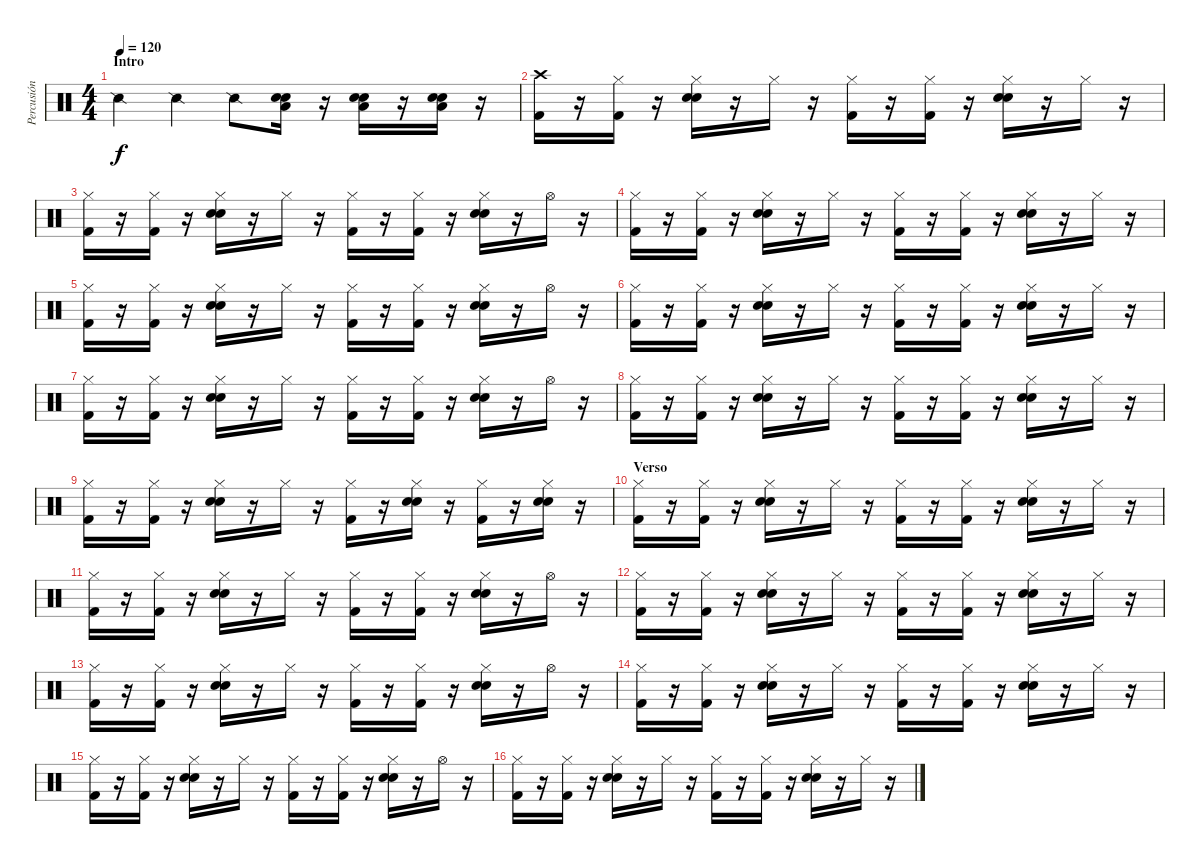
\track ("Percusión" "Percusión") {instrument percussion}
\staff {score}
\articulation defaults
\ts (4 4)
\section ("" "Intro")
\tempo 120
\clef neutral
\ks c "Snare (side stick) 2".4{dy f} "Snare (side stick) 2".4 "Snare (side stick) 2".8
("Electric Snare (hit)" "Low Floor Tom (hit)" "Snare (hit) 2").16 r.16 ("Electric Snare (hit)" "Low Floor Tom (hit)" "Snare (hit) 2").16 r.16 ("Electric Snare (hit)" "Low Floor Tom (hit)" "Snare (hit) 2").16 r.16 |
("Crash high (hit)" "Kick (hit) 2").16 r.16 ("Hi-Hat (closed)" "Kick (hit) 2").16 r.16 ("Hi-Hat (closed)" "Electric Snare (hit)" "Snare (hit) 2").16 r.16 "Hi-Hat (closed)".16 r.16 ("Hi-Hat (closed)" "Kick (hit) 2").16 r.16 ("Hi-Hat (closed)" "Kick (hit) 2").16 r.16 ("Hi-Hat (closed)" "Electric Snare (hit)" "Snare (hit) 2").16 r.16 "Hi-Hat (closed)".16 r.16 |
("Hi-Hat (closed)" "Kick (hit) 2").16 r.16 ("Hi-Hat (closed)" "Kick (hit) 2").16 r.16 ("Hi-Hat (closed)" "Electric Snare (hit)" "Snare (hit) 2").16 r.16 "Hi-Hat (closed)".16 r.16 ("Hi-Hat (closed)" "Kick (hit) 2").16 r.16 ("Hi-Hat (closed)" "Kick (hit) 2").16 r.16 ("Hi-Hat (closed)" "Electric Snare (hit)" "Snare (hit) 2").16 r.16 "Hi-Hat (open)".16 r.16 |
("Hi-Hat (closed)" "Kick (hit) 2").16 r.16 ("Hi-Hat (closed)" "Kick (hit) 2").16 r.16 ("Hi-Hat (closed)" "Electric Snare (hit)" "Snare (hit) 2").16 r.16 "Hi-Hat (closed)".16 r.16 ("Hi-Hat (closed)" "Kick (hit) 2").16 r.16 ("Hi-Hat (closed)" "Kick (hit) 2").16 r.16 ("Hi-Hat (closed)" "Electric Snare (hit)" "Snare (hit) 2").16 r.16 "Hi-Hat (closed)".16 r.16 |
("Hi-Hat (closed)" "Kick (hit) 2").16 r.16 ("Hi-Hat (closed)" "Kick (hit) 2").16 r.16 ("Hi-Hat (closed)" "Electric Snare (hit)" "Snare (hit) 2").16 r.16 "Hi-Hat (closed)".16 r.16 ("Hi-Hat (closed)" "Kick (hit) 2").16 r.16 ("Hi-Hat (closed)" "Kick (hit) 2").16 r.16 ("Hi-Hat (closed)" "Electric Snare (hit)" "Snare (hit) 2").16 r.16 "Hi-Hat (open)".16 r.16 |
("Hi-Hat (closed)" "Kick (hit) 2").16 r.16 ("Hi-Hat (closed)" "Kick (hit) 2").16 r.16 ("Hi-Hat (closed)" "Electric Snare (hit)" "Snare (hit) 2").16 r.16 "Hi-Hat (closed)".16 r.16 ("Hi-Hat (closed)" "Kick (hit) 2").16 r.16 ("Hi-Hat (closed)" "Kick (hit) 2").16 r.16 ("Hi-Hat (closed)" "Electric Snare (hit)" "Snare (hit) 2").16 r.16 "Hi-Hat (closed)".16 r.16 |
("Hi-Hat (closed)" "Kick (hit) 2").16 r.16 ("Hi-Hat (closed)" "Kick (hit) 2").16 r.16 ("Hi-Hat (closed)" "Electric Snare (hit)" "Snare (hit) 2").16 r.16 "Hi-Hat (closed)".16 r.16 ("Hi-Hat (closed)" "Kick (hit) 2").16 r.16 ("Hi-Hat (closed)" "Kick (hit) 2").16 r.16 ("Hi-Hat (closed)" "Electric Snare (hit)" "Snare (hit) 2").16 r.16 "Hi-Hat (open)".16 r.16 |
("Hi-Hat (closed)" "Kick (hit) 2").16 r.16 ("Hi-Hat (closed)" "Kick (hit) 2").16 r.16 ("Hi-Hat (closed)" "Electric Snare (hit)" "Snare (hit) 2").16 r.16 "Hi-Hat (closed)".16 r.16 ("Hi-Hat (closed)" "Kick (hit) 2").16 r.16 ("Hi-Hat (closed)" "Kick (hit) 2").16 r.16 ("Hi-Hat (closed)" "Electric Snare (hit)" "Snare (hit) 2").16 r.16 "Hi-Hat (closed)".16 r.16 |
("Hi-Hat (closed)" "Kick (hit) 2").16 r.16 ("Hi-Hat (closed)" "Kick (hit) 2").16 r.16 ("Hi-Hat (closed)" "Electric Snare (hit)" "Snare (hit) 2").16 r.16 "Hi-Hat (closed)".16 r.16 ("Hi-Hat (closed)" "Kick (hit) 2").16 r.16 ("Hi-Hat (closed)" "Electric Snare (hit)" "Snare (hit) 2").16 r.16 ("Hi-Hat (closed)" "Kick (hit) 2").16 r.16 ("Hi-Hat (closed)" "Electric Snare (hit)" "Snare (hit) 2").16 r.16 |
\section ("" "Verso")
("Hi-Hat (closed)" "Kick (hit) 2").16 r.16 ("Hi-Hat (closed)" "Kick (hit) 2").16 r.16 ("Hi-Hat (closed)" "Electric Snare (hit)" "Snare (hit) 2").16 r.16 "Hi-Hat (closed)".16 r.16 ("Hi-Hat (closed)" "Kick (hit) 2").16 r.16 ("Hi-Hat (closed)" "Kick (hit) 2").16 r.16 ("Hi-Hat (closed)" "Electric Snare (hit)" "Snare (hit) 2").16 r.16 "Hi-Hat (closed)".16 r.16 |
("Hi-Hat (closed)" "Kick (hit) 2").16 r.16 ("Hi-Hat (closed)" "Kick (hit) 2").16 r.16 ("Hi-Hat (closed)" "Electric Snare (hit)" "Snare (hit) 2").16 r.16 "Hi-Hat (closed)".16 r.16 ("Hi-Hat (closed)" "Kick (hit) 2").16 r.16 ("Hi-Hat (closed)" "Kick (hit) 2").16 r.16 ("Hi-Hat (closed)" "Electric Snare (hit)" "Snare (hit) 2").16 r.16 "Hi-Hat (open)".16 r.16 |
("Hi-Hat (closed)" "Kick (hit) 2").16 r.16 ("Hi-Hat (closed)" "Kick (hit) 2").16 r.16 ("Hi-Hat (closed)" "Electric Snare (hit)" "Snare (hit) 2").16 r.16 "Hi-Hat (closed)".16 r.16 ("Hi-Hat (closed)" "Kick (hit) 2").16 r.16 ("Hi-Hat (closed)" "Kick (hit) 2").16 r.16 ("Hi-Hat (closed)" "Electric Snare (hit)" "Snare (hit) 2").16 r.16 "Hi-Hat (closed)".16 r.16 |
("Hi-Hat (closed)" "Kick (hit) 2").16 r.16 ("Hi-Hat (closed)" "Kick (hit) 2").16 r.16 ("Hi-Hat (closed)" "Electric Snare (hit)" "Snare (hit) 2").16 r.16 "Hi-Hat (closed)".16 r.16 ("Hi-Hat (closed)" "Kick (hit) 2").16 r.16 ("Hi-Hat (closed)" "Kick (hit) 2").16 r.16 ("Hi-Hat (closed)" "Electric Snare (hit)" "Snare (hit) 2").16 r.16 "Hi-Hat (open)".16 r.16 |
("Hi-Hat (closed)" "Kick (hit) 2").16 r.16 ("Hi-Hat (closed)" "Kick (hit) 2").16 r.16 ("Hi-Hat (closed)" "Electric Snare (hit)" "Snare (hit) 2").16 r.16 "Hi-Hat (closed)".16 r.16 ("Hi-Hat (closed)" "Kick (hit) 2").16 r.16 ("Hi-Hat (closed)" "Kick (hit) 2").16 r.16 ("Hi-Hat (closed)" "Electric Snare (hit)" "Snare (hit) 2").16 r.16 "Hi-Hat (closed)".16 r.16 |
("Hi-Hat (closed)" "Kick (hit) 2").16 r.16 ("Hi-Hat (closed)" "Kick (hit) 2").16 r.16 ("Hi-Hat (closed)" "Electric Snare (hit)" "Snare (hit) 2").16 r.16 "Hi-Hat (closed)".16 r.16 ("Hi-Hat (closed)" "Kick (hit) 2").16 r.16 ("Hi-Hat (closed)" "Kick (hit) 2").16 r.16 ("Hi-Hat (closed)" "Electric Snare (hit)" "Snare (hit) 2").16 r.16 "Hi-Hat (open)".16 r.16 |
("Hi-Hat (closed)" "Kick (hit) 2").16 r.16 ("Hi-Hat (closed)" "Kick (hit) 2").16 r.16 ("Hi-Hat (closed)" "Electric Snare (hit)" "Snare (hit) 2").16 r.16 "Hi-Hat (closed)".16 r.16 ("Hi-Hat (closed)" "Kick (hit) 2").16 r.16 ("Hi-Hat (closed)" "Kick (hit) 2").16 r.16 ("Hi-Hat (closed)" "Electric Snare (hit)" "Snare (hit) 2").16 r.16 "Hi-Hat (closed)".16 r.16
